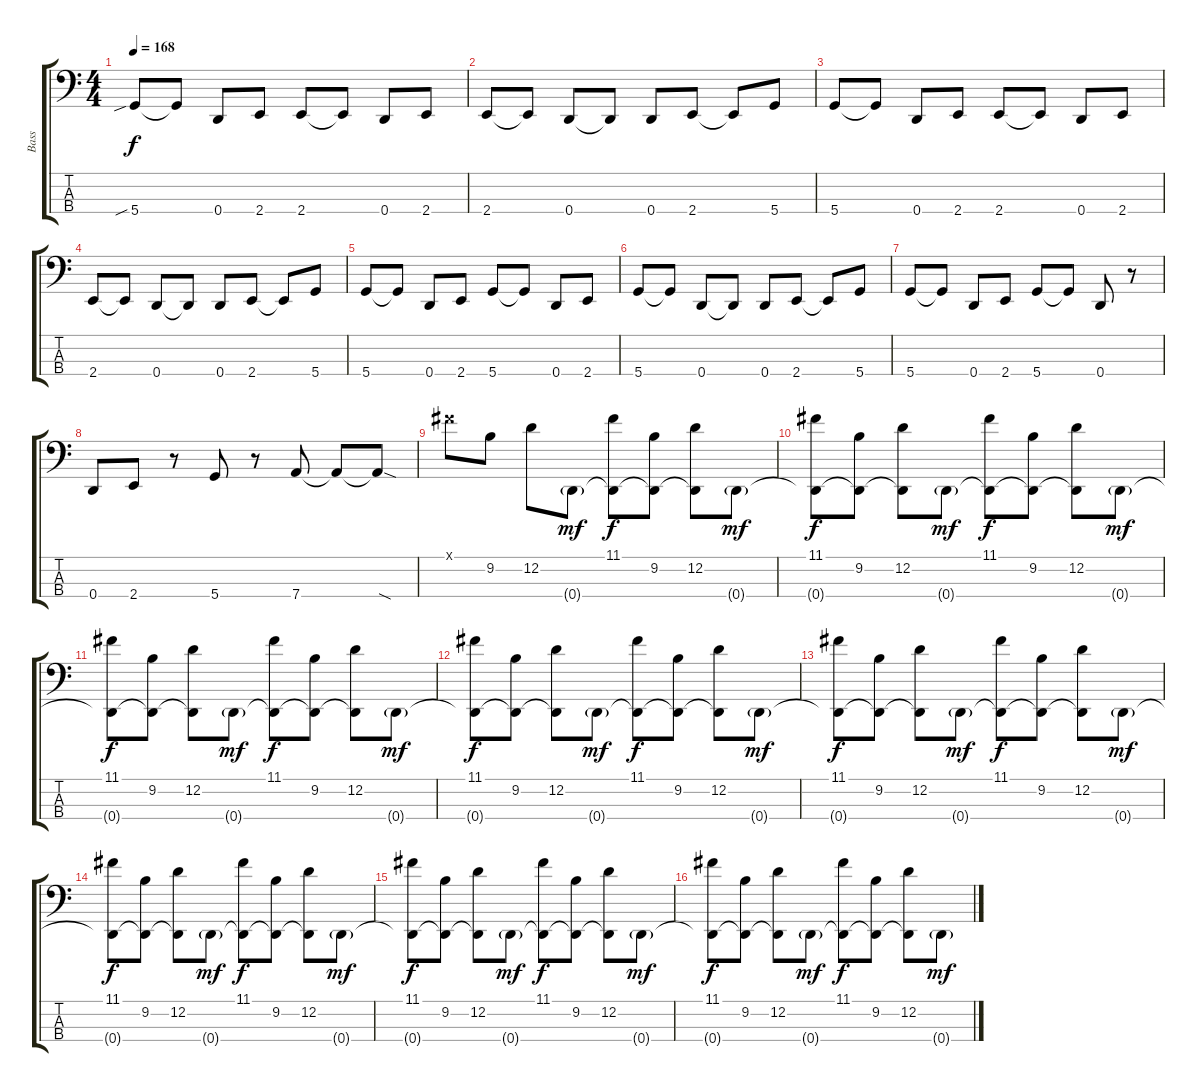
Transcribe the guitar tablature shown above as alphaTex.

\track ("Bass" "Bass") {instrument electricbasspick}
\staff {score tabs}
\tuning (G2 D2 A1 D1) {hide}
\ts (4 4)
\tempo 168
\clef f4
\ks c
5.4{sib}.8{dy f} 5.4{t}.8 0.4.8 2.4.8 2.4.8 2.4{t}.8 0.4.8 2.4.8 |
2.4.8 2.4{t}.8 0.4.8 0.4{t}.8 0.4.8 2.4.8 2.4{t}.8 5.4.8 |
5.4.8 5.4{t}.8 0.4.8 2.4.8 2.4.8 2.4{t}.8 0.4.8 2.4.8 |
2.4.8 2.4{t}.8 0.4.8 0.4{t}.8 0.4.8 2.4.8 2.4{t}.8 5.4.8 |
5.4.8 5.4{t}.8 0.4.8 2.4.8 5.4.8 5.4{t}.8 0.4.8 2.4.8 |
5.4.8 5.4{t}.8 0.4.8 0.4{t}.8 0.4.8 2.4.8 2.4{t}.8 5.4.8 |
5.4.8 5.4{t}.8 0.4.8 2.4.8 5.4.8 5.4{t}.8 0.4.8 r.8 |
0.4.8 2.4.8 r.8 5.4.8 r.8 7.4.8 7.4{t}.8 7.4{sod t}.8 |
11.1{x}.8{volume 10} 9.2.8 12.2.8 0.4{g}.8{dy mf} (11.1 0.4{t}).8{dy f} (9.2 0.4{t}).8 (12.2 0.4{t}).8 0.4{g}.8{dy mf} |
(11.1 0.4{t}).8{dy f} (9.2 0.4{t}).8 (12.2 0.4{t}).8 0.4{g}.8{dy mf} (11.1 0.4{t}).8{dy f} (9.2 0.4{t}).8 (12.2 0.4{t}).8 0.4{g}.8{dy mf} |
(11.1 0.4{t}).8{dy f} (9.2 0.4{t}).8 (12.2 0.4{t}).8 0.4{g}.8{dy mf} (11.1 0.4{t}).8{dy f} (9.2 0.4{t}).8 (12.2 0.4{t}).8 0.4{g}.8{dy mf} |
(11.1 0.4{t}).8{dy f} (9.2 0.4{t}).8 (12.2 0.4{t}).8 0.4{g}.8{dy mf} (11.1 0.4{t}).8{dy f} (9.2 0.4{t}).8 (12.2 0.4{t}).8 0.4{g}.8{dy mf} |
(11.1 0.4{t}).8{dy f} (9.2 0.4{t}).8 (12.2 0.4{t}).8 0.4{g}.8{dy mf} (11.1 0.4{t}).8{dy f} (9.2 0.4{t}).8 (12.2 0.4{t}).8 0.4{g}.8{dy mf} |
(11.1 0.4{t}).8{dy f} (9.2 0.4{t}).8 (12.2 0.4{t}).8 0.4{g}.8{dy mf} (11.1 0.4{t}).8{dy f} (9.2 0.4{t}).8 (12.2 0.4{t}).8 0.4{g}.8{dy mf} |
(11.1 0.4{t}).8{dy f} (9.2 0.4{t}).8 (12.2 0.4{t}).8 0.4{g}.8{dy mf} (11.1 0.4{t}).8{dy f} (9.2 0.4{t}).8 (12.2 0.4{t}).8 0.4{g}.8{dy mf} |
(11.1 0.4{t}).8{dy f} (9.2 0.4{t}).8 (12.2 0.4{t}).8 0.4{g}.8{dy mf} (11.1 0.4{t}).8{dy f} (9.2 0.4{t}).8 (12.2 0.4{t}).8 0.4{g}.8{dy mf}
